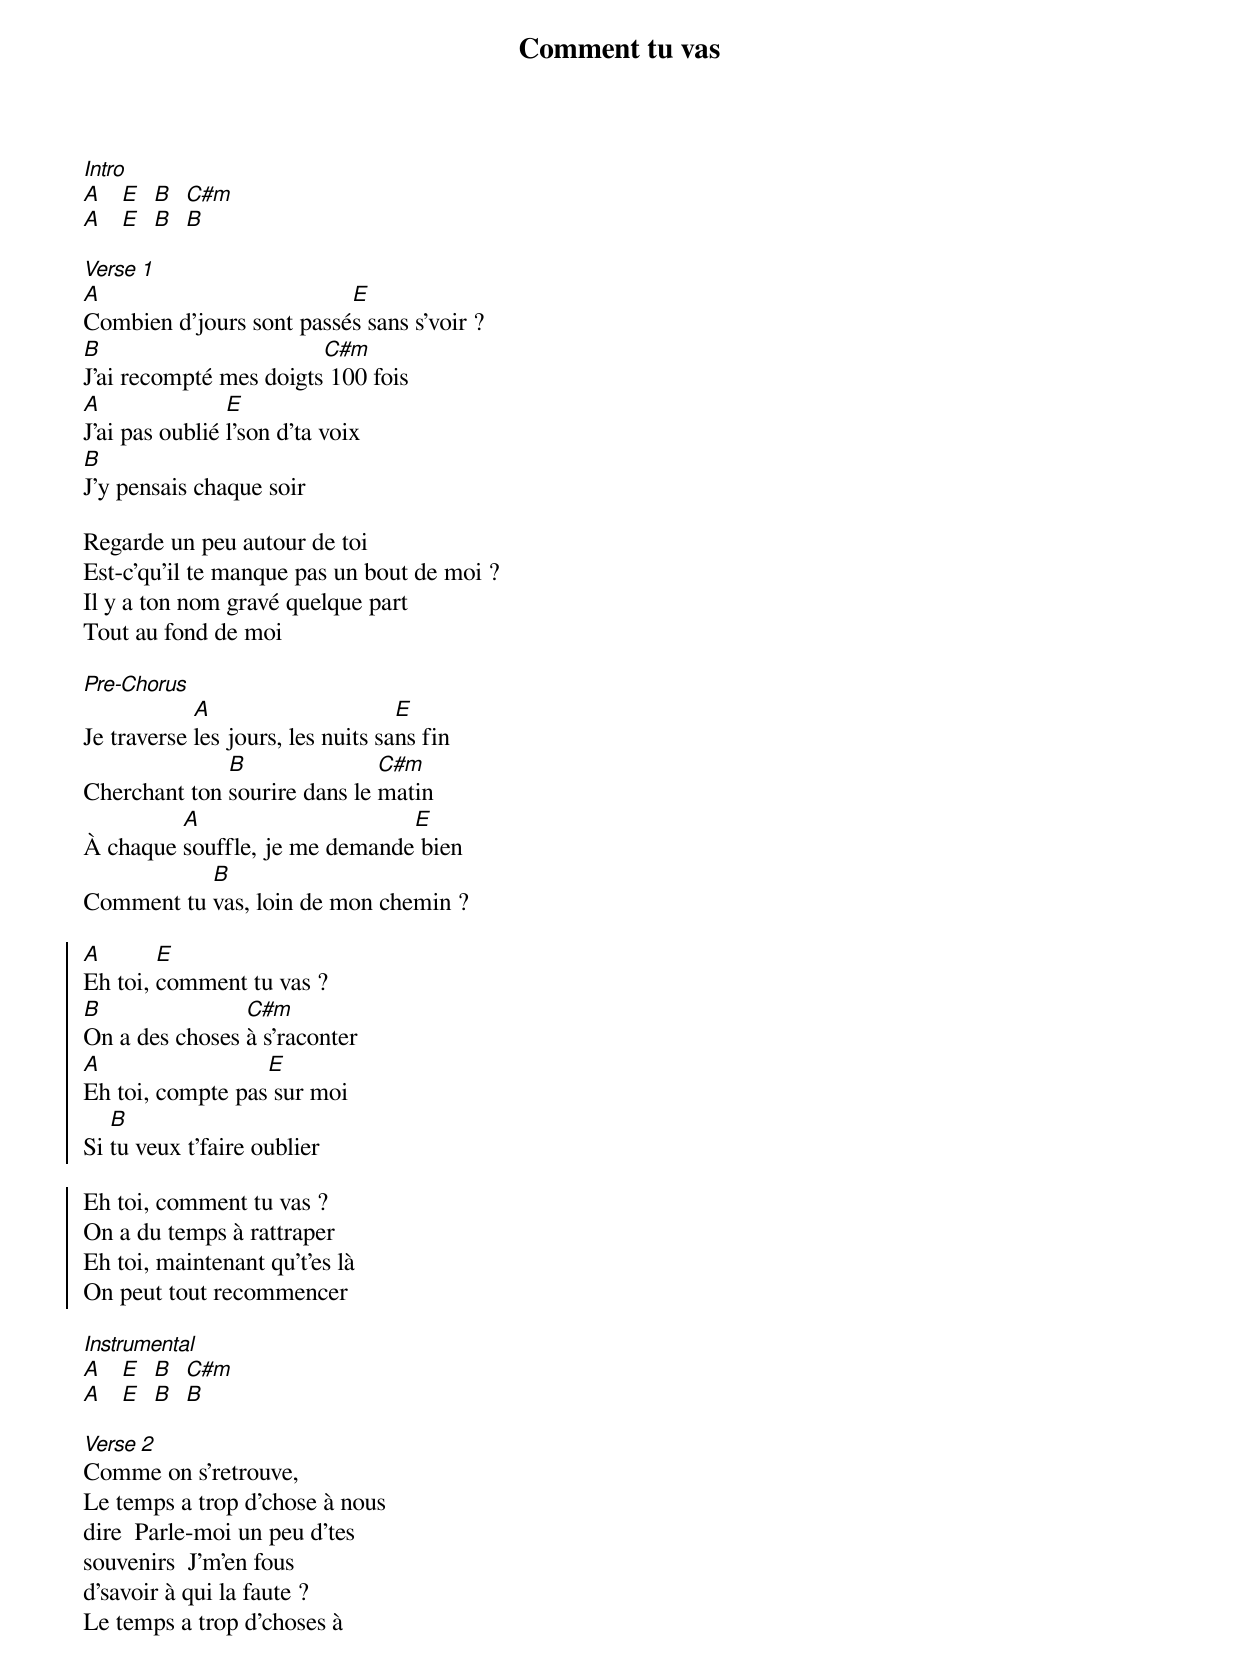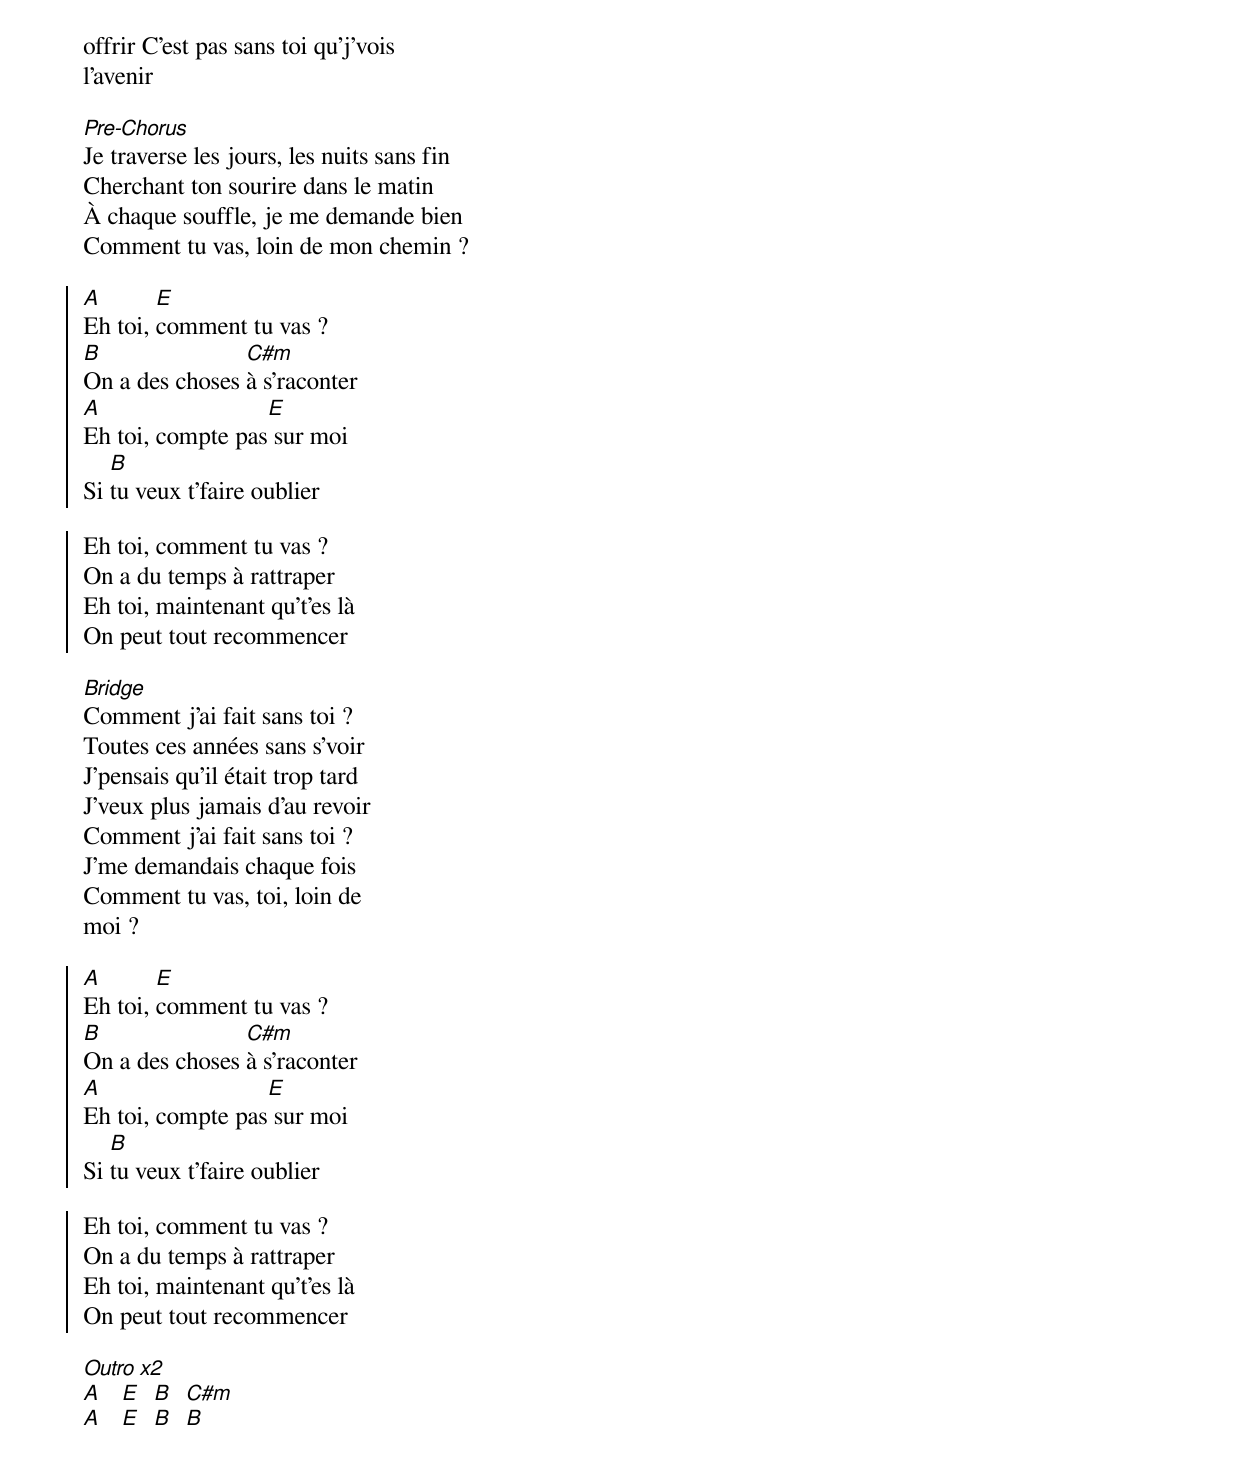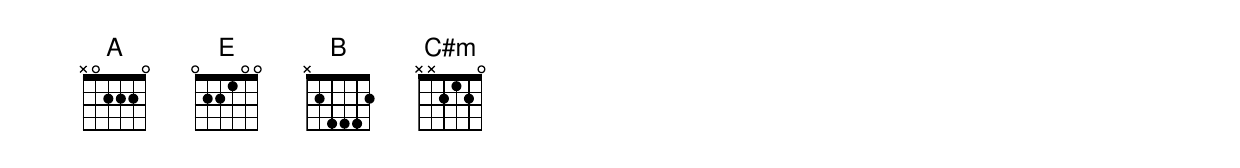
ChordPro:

{title: Comment tu vas}
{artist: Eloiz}
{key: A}
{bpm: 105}
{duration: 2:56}
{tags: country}

[Intro]
[A]   [E]  [B]  [C#m]
[A]   [E]  [B]  [B]

[Verse 1]
[A]Combien d'jours sont passé[E]s sans s'voir ?
[B]J'ai recompté mes doigts[C#m] 100 fois
[A]J'ai pas oublié [E]l'son d'ta voix
[B]J'y pensais chaque soir

Regarde un peu autour de toi
Est-c'qu'il te manque pas un bout de moi ?
Il y a ton nom gravé quelque part
Tout au fond de moi

[Pre-Chorus]
Je traverse [A]les jours, les nuits sa[E]ns fin
Cherchant ton [B]sourire dans le [C#m]matin
À chaque [A]souffle, je me demande[E] bien
Comment tu [B]vas, loin de mon chemin ?

{soc}
[A]Eh toi, [E]comment tu vas ?
[B]On a des choses [C#m]à s'raconter
[A]Eh toi, compte pas[E] sur moi
Si [B]tu veux t'faire oublier

Eh toi, comment tu vas ?
On a du temps à rattraper
Eh toi, maintenant qu't'es là
On peut tout recommencer
{eoc}

[Instrumental]
[A]   [E]  [B]  [C#m]
[A]   [E]  [B]  [B]

[Verse 2]
Comme on s'retrouve,
Le temps a trop d'chose à nous
dire  Parle-moi un peu d'tes
souvenirs  J'm'en fous
d'savoir à qui la faute ?
Le temps a trop d'choses à
offrir C'est pas sans toi qu'j'vois
l'avenir

[Pre-Chorus]
Je traverse les jours, les nuits sans fin
Cherchant ton sourire dans le matin
À chaque souffle, je me demande bien
Comment tu vas, loin de mon chemin ?

{soc}
[A]Eh toi, [E]comment tu vas ?
[B]On a des choses [C#m]à s'raconter
[A]Eh toi, compte pas[E] sur moi
Si [B]tu veux t'faire oublier

Eh toi, comment tu vas ?
On a du temps à rattraper
Eh toi, maintenant qu't'es là
On peut tout recommencer
{eoc}

[Bridge]
Comment j'ai fait sans toi ?
Toutes ces années sans s'voir
J'pensais qu'il était trop tard
J'veux plus jamais d'au revoir
Comment j'ai fait sans toi ?
J'me demandais chaque fois
Comment tu vas, toi, loin de
moi ?

{soc}
[A]Eh toi, [E]comment tu vas ?
[B]On a des choses [C#m]à s'raconter
[A]Eh toi, compte pas[E] sur moi
Si [B]tu veux t'faire oublier

Eh toi, comment tu vas ?
On a du temps à rattraper
Eh toi, maintenant qu't'es là
On peut tout recommencer
{eoc}

[Outro x2]
[A]   [E]  [B]  [C#m]
[A]   [E]  [B]  [B]
